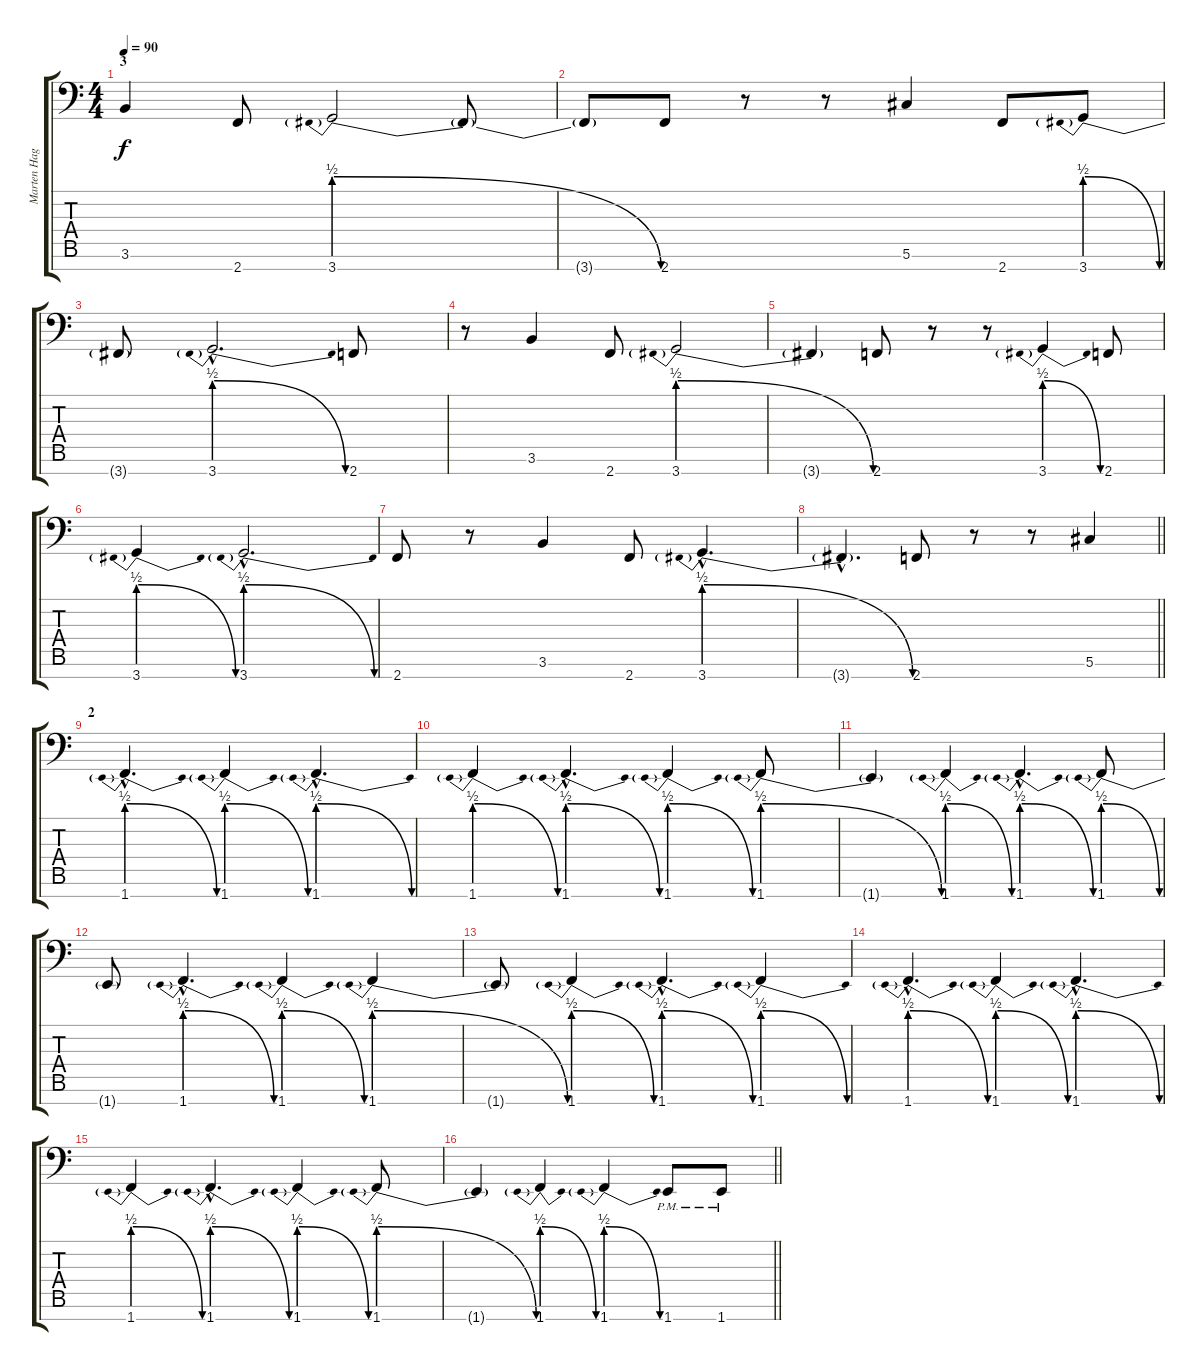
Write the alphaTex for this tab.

\track ("Marten Hagström" "Marten Hag") {instrument distortionguitar}
\staff {score tabs}
\tuning (Ab3 E3 B2 Gb2 Db2 Ab1 Eb1) {hide}
\ts (4 4)
\section ("" "3")
\tempo 90
\clef f4
\ks c
3.6.4{dy f} 2.7.8 3.7{be (prebendrelease 0 2 60 0)}.2 3.7{t}.8 |
3.7{t}.8 2.7.8 r.8 r.8 5.6.4 2.7.8 3.7{be (prebendrelease 0 2 60 0)}.8 |
3.7{t}.8 3.7{be (prebendrelease 0 2 60 0) hac}.2{d} 2.7.8 |
r.8 3.6.4 2.7.8 3.7{be (prebendrelease 0 2 60 0)}.2 |
3.7{t}.4 2.7.8 r.8 r.8 3.7{be (prebendrelease 0 2 60 0)}.4 2.7.8 |
3.7{be (prebendrelease 0 2 60 0)}.4 3.7{be (prebendrelease 0 2 60 0) hac}.2{d} |
2.7.8 r.8 3.6.4 2.7.8 3.7{be (prebendrelease 0 2 60 0) hac}.4{d} |
\barLineRight lightlight
3.7{hac t}.4{d} 2.7.8 r.8 r.8 5.6.4 |
\section ("" "2")
1.7{be (prebendrelease 0 2 60 0) hac}.4{d} 1.7{be (prebendrelease 0 2 60 0)}.4 1.7{be (prebendrelease 0 2 60 0) hac}.4{d} |
1.7{be (prebendrelease 0 2 60 0)}.4 1.7{be (prebendrelease 0 2 60 0) hac}.4{d} 1.7{be (prebendrelease 0 2 60 0)}.4 1.7{be (prebendrelease 0 2 60 0)}.8 |
1.7{t}.4 1.7{be (prebendrelease 0 2 60 0)}.4 1.7{be (prebendrelease 0 2 60 0) hac}.4{d} 1.7{be (prebendrelease 0 2 60 0)}.8 |
1.7{t}.8 1.7{be (prebendrelease 0 2 60 0) hac}.4{d} 1.7{be (prebendrelease 0 2 60 0)}.4 1.7{be (prebendrelease 0 2 60 0)}.4 |
1.7{t}.8 1.7{be (prebendrelease 0 2 60 0)}.4 1.7{be (prebendrelease 0 2 60 0) hac}.4{d} 1.7{be (prebendrelease 0 2 60 0)}.4 |
1.7{be (prebendrelease 0 2 60 0) hac}.4{d} 1.7{be (prebendrelease 0 2 60 0)}.4 1.7{be (prebendrelease 0 2 60 0) hac}.4{d} |
1.7{be (prebendrelease 0 2 60 0)}.4 1.7{be (prebendrelease 0 2 60 0) hac}.4{d} 1.7{be (prebendrelease 0 2 60 0)}.4 1.7{be (prebendrelease 0 2 60 0)}.8 |
\barLineRight lightlight
1.7{t}.4 1.7{be (prebendrelease 0 2 60 0)}.4 1.7{be (prebendrelease 0 2 60 0)}.4 1.7{pm}.8 1.7{pm}.8
